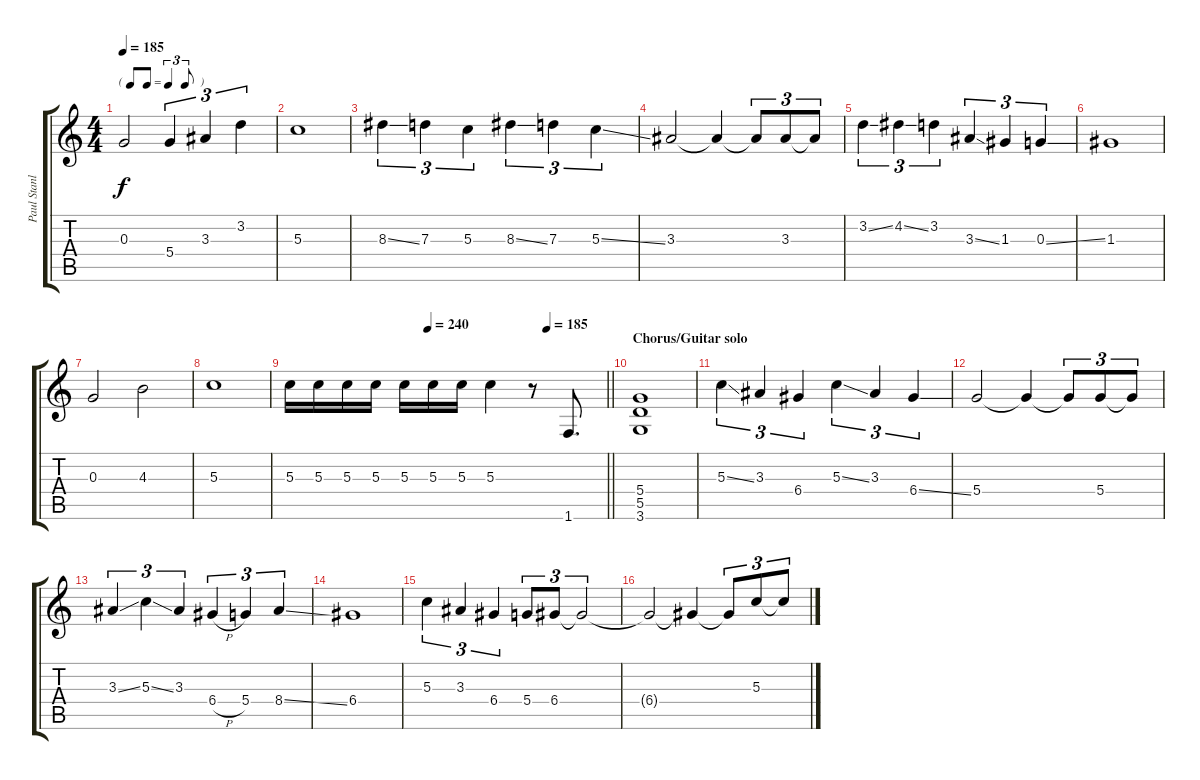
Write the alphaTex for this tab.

\track ("Paul Stanley" "Paul Stanl") {instrument overdrivenguitar}
\staff {score tabs}
\tuning (E4 B3 G3 D3 A2 E2) {hide}
\ts (4 4)
\tf triplet8th
\tempo 185
\clef g2
\ks c
0.3{t}.2{dy f} 5.4.4{tu (3 2)} 3.3.4{tu (3 2)} 3.2.4{tu (3 2)} |
5.3.1 |
8.3{ss}.4{tu (3 2)} 7.3.4{tu (3 2)} 5.3.4{tu (3 2)} 8.3{ss}.4{tu (3 2)} 7.3.4{tu (3 2)} 5.3{ss}.4{tu (3 2)} |
3.3.2 3.3{t}.4 3.3{t}.8{tu (3 2)} 3.3.8{tu (3 2)} 3.3{t}.8{tu (3 2)} |
3.2{ss}.4{tu (3 2)} 4.2{ss}.4{tu (3 2)} 3.2.4{tu (3 2)} 3.3{ss}.4{tu (3 2)} 1.3.4{tu (3 2)} 0.3{ss}.4{tu (3 2)} |
1.3.1 |
0.3.2 4.3.2 |
5.3.1 |
\tempo (240 0.4375)
\tempo (185 0.8125)
\barLineRight lightlight
5.3.16 5.3.16 5.3.16 5.3.16 5.3.16 5.3.16 5.3.16 5.3.4 r.8 1.6.8{d} |
\section ("" "Chorus/Guitar solo")
(5.4 5.5 3.6).1 |
5.3{ss}.4{tu (3 2)} 3.3.4{tu (3 2)} 6.4.4{tu (3 2)} 5.3{ss}.4{tu (3 2)} 3.3.4{tu (3 2)} 6.4{ss}.4{tu (3 2)} |
5.4.2 5.4{t}.4 5.4{t}.8{tu (3 2)} 5.4.8{tu (3 2)} 5.4{t}.8{tu (3 2)} |
3.3{ss}.4{tu (3 2)} 5.3{ss}.4{tu (3 2)} 3.3.4{tu (3 2)} 6.4{h}.4{tu (3 2)} 5.4.4{tu (3 2)} 8.4{ss}.4{tu (3 2)} |
6.4.1 |
5.3.4{tu (3 2)} 3.3.4{tu (3 2)} 6.4.4{tu (3 2)} 5.4.8{tu (3 2)} 6.4.8{tu (3 2)} 6.4{t}.2{tu (3 2)} |
6.4{t}.2 6.4{t}.4 6.4{t}.8{tu (3 2)} 5.3.8{tu (3 2)} 5.3{t}.8{tu (3 2)}
